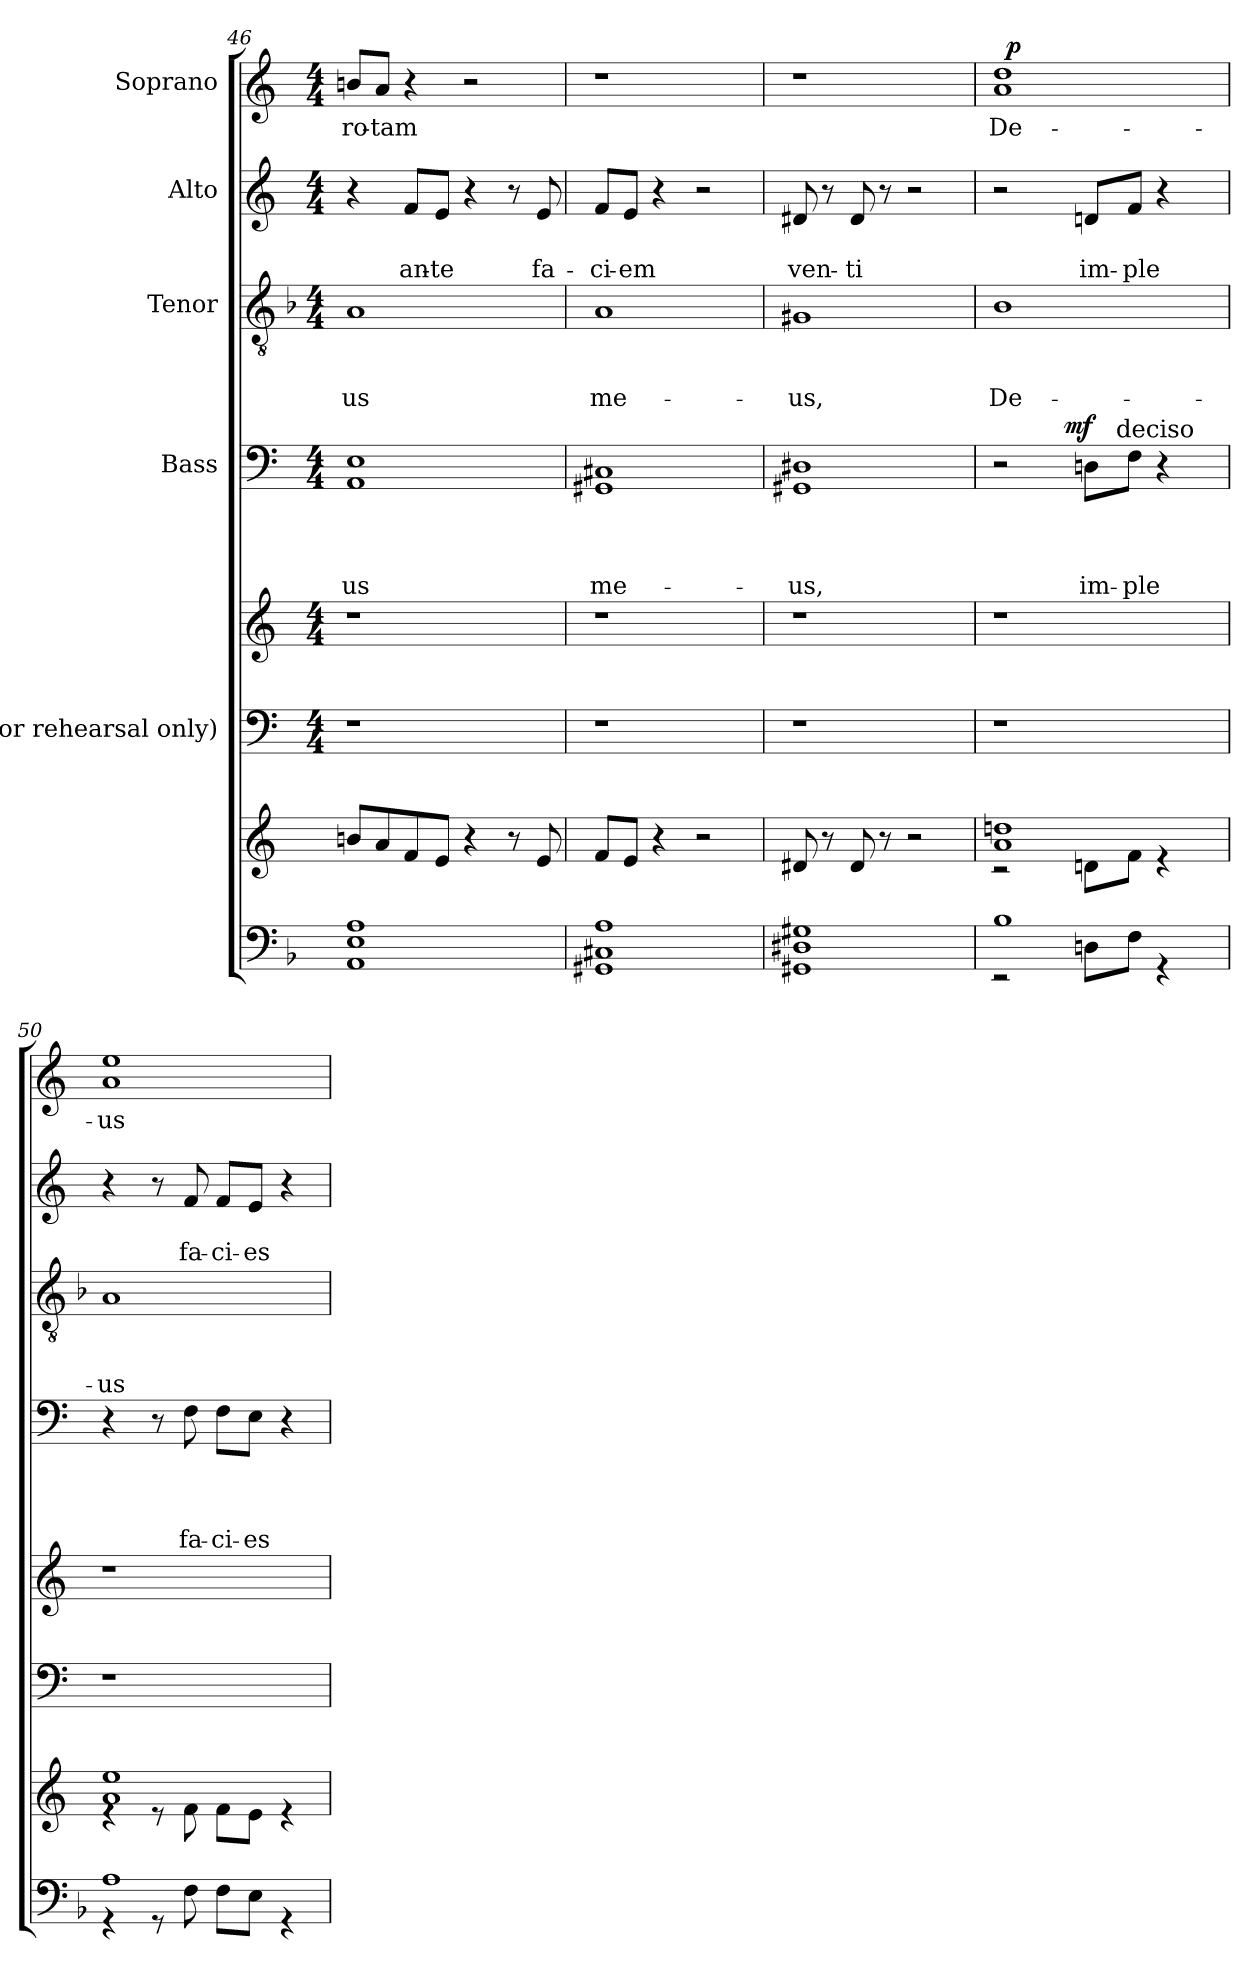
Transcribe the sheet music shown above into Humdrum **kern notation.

**kern	**kern	**kern	**kern	**kern	**text	**text	**text	**text	**dynam	**kern	**text	**text	**text	**kern	**text	**text	**kern	**text	**dynam
*part7	*part6	*part5	*part5	*part4	*part4	*part4	*part4	*part4	*part4	*part3	*part3	*part3	*part3	*part2	*part2	*part2	*part1	*part1	*part1
*staff8	*staff7	*staff6	*staff5	*staff4	*staff4	*staff4	*staff4	*staff4	*staff4	*staff3	*staff3	*staff3	*staff3	*staff2	*staff2	*staff2	*staff1	*staff1	*staff1
*	*	*I"(for rehearsal only)	*	*I"Bass	*	*	*	*	*	*I"Tenor	*	*	*	*I"Alto	*	*	*I"Soprano	*	*
*clefF4	*clefG2	*clefF4	*clefG2	*clefF4	*	*	*	*	*	*clefGv2	*	*	*	*clefG2	*	*	*clefG2	*	*
*k[b-]	*k[]	*k[]	*k[]	*k[]	*	*	*	*	*	*k[b-]	*	*	*	*k[]	*	*	*k[]	*	*
*F:	*C:	*C:	*C:	*C:	*	*	*	*	*	*F:	*	*	*	*C:	*	*	*C:	*	*
*	*	*M4/4	*M4/4	*M4/4	*	*	*	*	*	*M4/4	*	*	*	*M4/4	*	*	*M4/4	*	*
=46	=46	=46	=46	=46	=46	=46	=46	=46	=46	=46	=46	=46	=46	=46	=46	=46	=46	=46	=46
!	!	!	!	!	!	!	!	!LO:LY:b	!	!	!	!	!LO:LY:b	!	!	!	!	!LO:LY:b	!
1AA 1E 1A	8bn/L	1r	1r	1AA 1E	.	.	.	-us	.	1A	.	.	-us	4r	.	.	8bn/L	-ro-	.
!	!	!	!	!	!	!	!	!	!	!	!	!	!	!	!	!	!	!LO:LY:b	!
.	8a/	.	.	.	.	.	.	.	.	.	.	.	.	.	.	.	8a/J	-tam	.
!	!	!	!	!	!	!	!	!	!	!	!	!	!	!	!	!LO:LY:b	!	!	!
.	8f/	.	.	.	.	.	.	.	.	.	.	.	.	8f/L	.	an-	4r	.	.
!	!	!	!	!	!	!	!	!	!	!	!	!	!	!	!	!LO:LY:b	!	!	!
.	8e/J	.	.	.	.	.	.	.	.	.	.	.	.	8e/J	.	-te	.	.	.
.	4r	.	.	.	.	.	.	.	.	.	.	.	.	4r	.	.	2r	.	.
.	8r	.	.	.	.	.	.	.	.	.	.	.	.	8r	.	.	.	.	.
!	!	!	!	!	!	!	!	!	!	!	!	!	!	!	!	!LO:LY:b	!	!	!
.	8e/	.	.	.	.	.	.	.	.	.	.	.	.	8e/	.	fa-	.	.	.
=47	=47	=47	=47	=47	=47	=47	=47	=47	=47	=47	=47	=47	=47	=47	=47	=47	=47	=47	=47
!	!	!	!	!	!	!	!	!LO:LY:b	!	!	!	!	!LO:LY:b	!	!	!LO:LY:b	!	!	!
1GG#X 1C#X 1A	8f/L	1r	1r	1GG#X 1C#X	.	.	.	me-	.	1A	.	.	me-	8f/L	.	-ci-	1r	.	.
!	!	!	!	!	!	!	!	!	!	!	!	!	!	!	!	!LO:LY:b	!	!	!
.	8e/J	.	.	.	.	.	.	.	.	.	.	.	.	8e/J	.	-em	.	.	.
.	4r	.	.	.	.	.	.	.	.	.	.	.	.	4r	.	.	.	.	.
.	2r	.	.	.	.	.	.	.	.	.	.	.	.	2r	.	.	.	.	.
=48	=48	=48	=48	=48	=48	=48	=48	=48	=48	=48	=48	=48	=48	=48	=48	=48	=48	=48	=48
!	!	!	!	!	!	!	!	!LO:LY:b	!	!	!	!	!LO:LY:b	!	!	!LO:LY:b	!	!	!
1GG#X 1D#X 1G#X	8d#X/	1r	1r	1GG#X 1D#X	.	.	.	-us,	.	1G#X	.	.	-us,	8d#X/	.	ven-	1r	.	.
.	8r	.	.	.	.	.	.	.	.	.	.	.	.	8r	.	.	.	.	.
!	!	!	!	!	!	!	!	!	!	!	!	!	!	!	!	!LO:LY:b	!	!	!
.	8d#/	.	.	.	.	.	.	.	.	.	.	.	.	8d#/	.	-ti	.	.	.
.	8r	.	.	.	.	.	.	.	.	.	.	.	.	8r	.	.	.	.	.
.	2r	.	.	.	.	.	.	.	.	.	.	.	.	2r	.	.	.	.	.
=49	=49	=49	=49	=49	=49	=49	=49	=49	=49	=49	=49	=49	=49	=49	=49	=49	=49	=49	=49
*^	*^	*	*	*	*	*	*	*	*	*	*	*	*	*	*	*	*	*	*
!	!	!	!	!	!	!	!	!	!	!	!	!	!	!	!LO:LY:b	!	!	!	!	!LO:LY:b	!
*	*	*	*	*	*	*^	*	*	*	*	*	*	*	*	*	*	*	*	*^	*	*
*	*	*	*	*	*	*	*^	*	*	*	*	*	*	*	*	*	*	*	*	*	*	*	*
1B-	2rEE	1a 1ddn	2rc	1r	1r	2r	4..ryy	2ryy	.	.	.	.	.	1B-	.	.	De-	2r	.	.	1a 1dd	32ryy	De-	.
!	!	!	!	!	!	!	!	!	!	!	!	!	!	!	!	!	!	!	!	!	!	!	!	!LO:DY:a
.	.	.	.	.	.	.	.	.	.	.	.	.	.	.	.	.	.	.	.	.	.	2ryy	.	p
!	!	!	!	!	!	!	!	!	!	!	!	!	!LO:DY:a	!	!	!	!	!	!	!	!	!	!	!
.	.	.	.	.	.	.	2ryy	.	.	.	.	.	mf	.	.	.	.	.	.	.	.	.	.	.
!	!	!	!	!	!	!	!	!	!	!	!	!LO:LY:b	!	!	!	!	!	!	!	!LO:LY:b	!	!	!	!
.	8Dn\L	.	8dn\L	.	.	8Dn\L	.	16.ryy	.	.	.	im-	.	.	.	.	.	8dn/L	.	im-	.	.	.	.
.	.	.	.	.	.	.	.	.	.	.	.	.	.	.	.	.	.	.	.	.	.	4...ryy	.	.
!	!	!	!	!	!	!	!	!LO:TX:a:t=deciso	!	!	!	!	!	!	!	!	!	!	!	!	!	!	!	!
.	.	.	.	.	.	.	.	4ryy	.	.	.	.	.	.	.	.	.	.	.	.	.	.	.	.
!	!	!	!	!	!	!	!	!	!	!	!	!LO:LY:b	!	!	!	!	!	!	!	!LO:LY:b	!	!	!	!
.	8F\J	.	8f\J	.	.	8F\J	.	.	.	.	.	-ple	.	.	.	.	.	8f/J	.	-ple	.	.	.	.
.	4rGG	.	4re	.	.	4r	.	.	.	.	.	.	.	.	.	.	.	4r	.	.	.	.	.	.
.	.	.	.	.	.	.	.	8ryy	.	.	.	.	.	.	.	.	.	.	.	.	.	.	.	.
.	.	.	.	.	.	.	16ryy	.	.	.	.	.	.	.	.	.	.	.	.	.	.	.	.	.
.	.	.	.	.	.	.	.	32ryy	.	.	.	.	.	.	.	.	.	.	.	.	.	.	.	.
=50	=50	=50	=50	=50	=50	=50	=50	=50	=50	=50	=50	=50	=50	=50	=50	=50	=50	=50	=50	=50	=50	=50	=50	=50
!	!	!	!	!	!	!	!	!	!	!	!	!	!	!	!	!	!LO:LY:b	!	!	!	!	!	!LO:LY:b	!
*	*	*	*	*	*	*v	*v	*v	*	*	*	*	*	*	*	*	*	*	*	*	*v	*v	*	*
1A	4rGG	1a 1ee	4re	1r	1r	4r	.	.	.	.	.	1A	.	.	-us	4r	.	.	1a 1ee	-us	.
.	8rGG	.	8re	.	.	8r	.	.	.	.	.	.	.	.	.	8r	.	.	.	.	.
!	!	!	!	!	!	!	!	!	!	!LO:LY:b	!	!	!	!	!	!	!	!LO:LY:b	!	!	!
.	8F\	.	8f\	.	.	8F\	.	.	.	fa-	.	.	.	.	.	8f/	.	fa-	.	.	.
!	!	!	!	!	!	!	!	!	!	!LO:LY:b	!	!	!	!	!	!	!	!LO:LY:b	!	!	!
.	8F\L	.	8f\L	.	.	8F\L	.	.	.	-ci-	.	.	.	.	.	8f/L	.	-ci-	.	.	.
!	!	!	!	!	!	!	!	!	!	!LO:LY:b	!	!	!	!	!	!	!	!LO:LY:b	!	!	!
.	8E\J	.	8e\J	.	.	8E\J	.	.	.	-es	.	.	.	.	.	8e/J	.	-es	.	.	.
.	4rGG	.	4re	.	.	4r	.	.	.	.	.	.	.	.	.	4r	.	.	.	.	.
*v	*v	*	*	*	*	*	*	*	*	*	*	*	*	*	*	*	*	*	*	*	*
*	*v	*v	*	*	*	*	*	*	*	*	*	*	*	*	*	*	*	*	*	*
=	=	=	=	=	=	=	=	=	=	=	=	=	=	=	=	=	=	=	=
*-	*-	*-	*-	*-	*-	*-	*-	*-	*-	*-	*-	*-	*-	*-	*-	*-	*-	*-	*-
